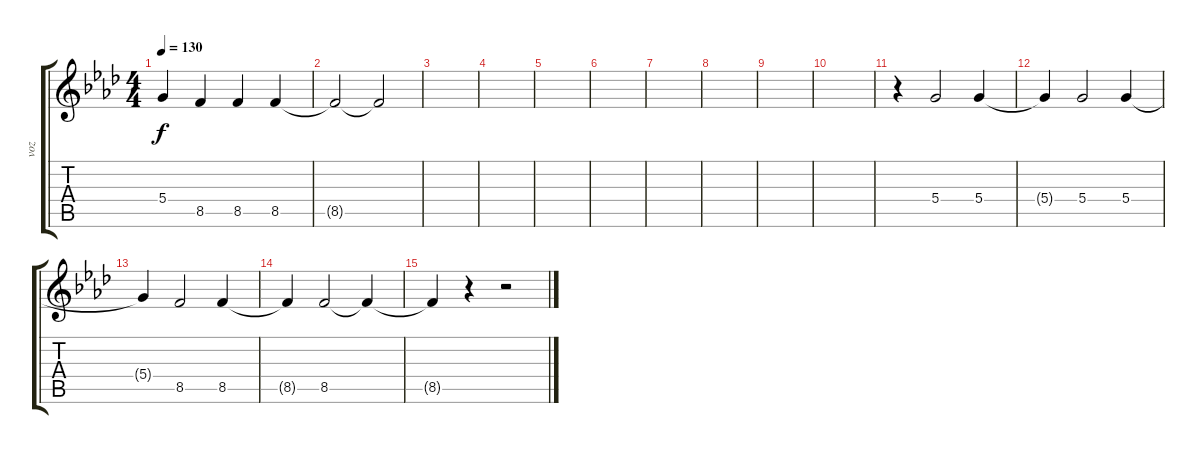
\track ("voz" "voz") {instrument acousticguitarnylon}
\staff {score tabs}
\tuning (E4 B3 G3 D3 A2 E2) {hide}
\ts (4 4)
\tempo 130
\clef g2
\ks fminor
5.4.4{dy f} 8.5.4 8.5.4 8.5.4 |
8.5{t}.2 8.5{t}.2 |
|
|
|
|
|
|
|
|
r.4 5.4.2 5.4.4 |
5.4{t}.4 5.4.2 5.4.4 |
5.4{t}.4 8.5.2 8.5.4 |
8.5{t}.4 8.5.2 8.5{t}.4 |
8.5{t}.4 r.4 r.2
